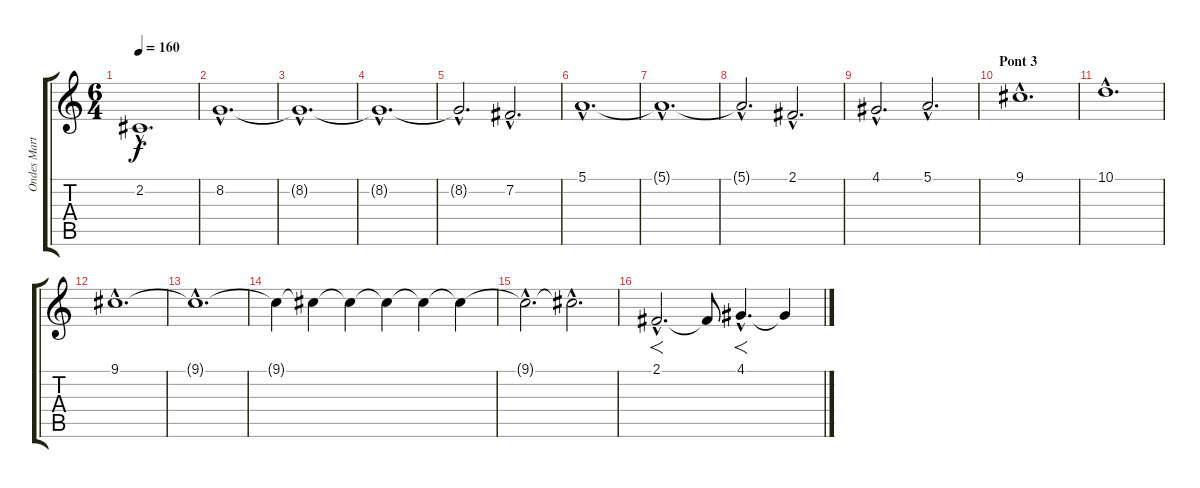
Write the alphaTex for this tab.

\track ("Ondes Martenot - Jonny Greenwood" "Ondes Mart") {instrument whistle}
\staff {score tabs}
\tuning (E4 B3 G3 D3 A2 E2) {hide}
\ts (6 4)
\tempo 160
\clef g2
\ks c
2.2{hac t}.1{d dy f} |
8.2{hac}.1{d} |
8.2{hac t}.1{d} |
8.2{hac t}.1{d} |
8.2{hac t}.2{d} 7.2{hac}.2{d} |
5.1{hac}.1{d} |
5.1{hac t}.1{d} |
5.1{hac t}.2{d} 2.1{hac}.2{d} |
4.1{hac}.2{d} 5.1{hac}.2{d} |
\section ("" "Pont 3")
9.1{hac}.1{d} |
10.1{hac}.1{d} |
9.1{hac}.1{d} |
9.1{hac t}.1{d} |
9.1{t}.4 9.1{t}.4 9.1{t}.4 9.1{t}.4 9.1{t}.4 9.1{t}.4 |
9.1{hac t}.2{d} 9.1{hac t}.2{d} |
2.1{hac}.2{f d} 2.1{t}.8 4.1{hac}.4{f d} 4.1{t}.4
